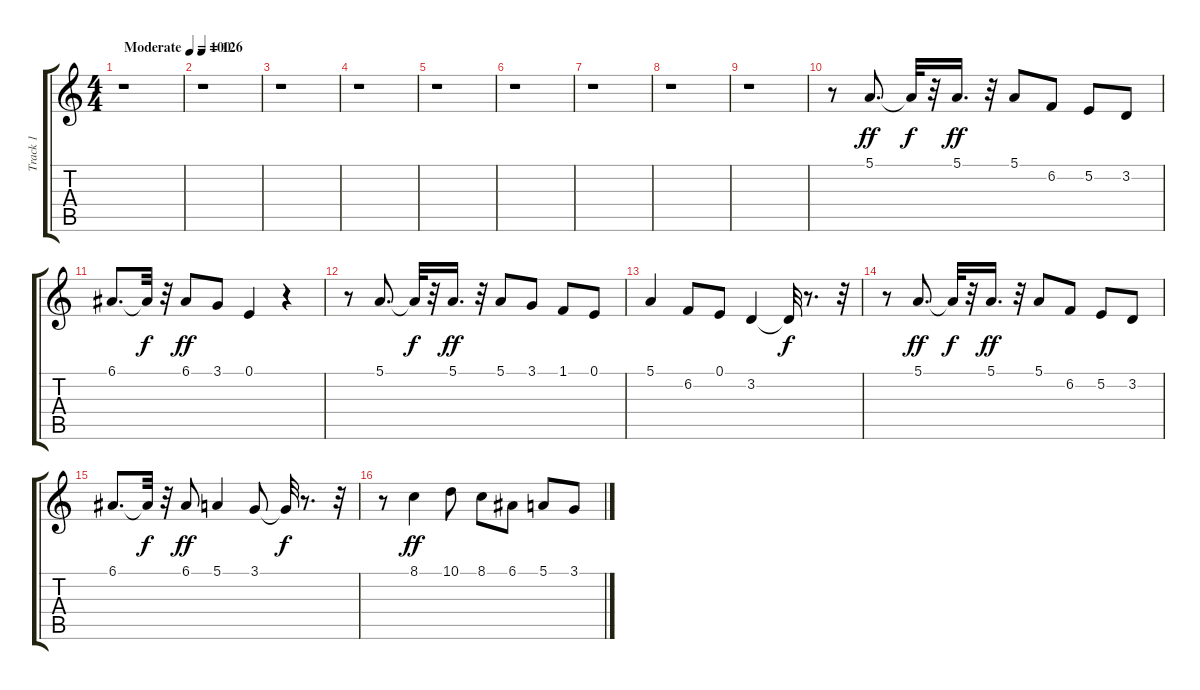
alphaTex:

\track ("Track 1" "Track 1") {instrument panflute}
\staff {score tabs}
\tuning (E4 B3 G3 D3 A2 E2) {hide}
\ts (4 4)
\tempo (100 "Moderate")
\clef g2
\ks c
r.1{dy ff instrument panflute} |
\tempo 126
r.1 |
r.1 |
r.1 |
r.1 |
r.1 |
r.1 |
r.1 |
r.1 |
r.8 5.1.8{d} 5.1{t}.32{dy f} r.32 5.1.16{d dy ff} r.32 5.1.8 6.2.8 5.2.8 3.2.8 |
6.1.8{d} 6.1{t}.32{dy f} r.32 6.1.8{dy ff} 3.1.8 0.1.4 r.4 |
r.8 5.1.8{d} 5.1{t}.32{dy f} r.32 5.1.16{d dy ff} r.32 5.1.8 3.1.8 1.1.8 0.1.8 |
5.1.4 6.2.8 0.1.8 3.2.4 3.2{t}.32{dy f} r.8{d} r.32 |
r.8 5.1.8{d dy ff} 5.1{t}.32{dy f} r.32 5.1.16{d dy ff} r.32 5.1.8 6.2.8 5.2.8 3.2.8 |
6.1.8{d} 6.1{t}.32{dy f} r.32 6.1.8{dy ff} 5.1.4 3.1.8 3.1{t}.32{dy f} r.8{d} r.32 |
r.8 8.1.4{dy ff} 10.1.8 8.1.8 6.1.8 5.1.8 3.1.8
